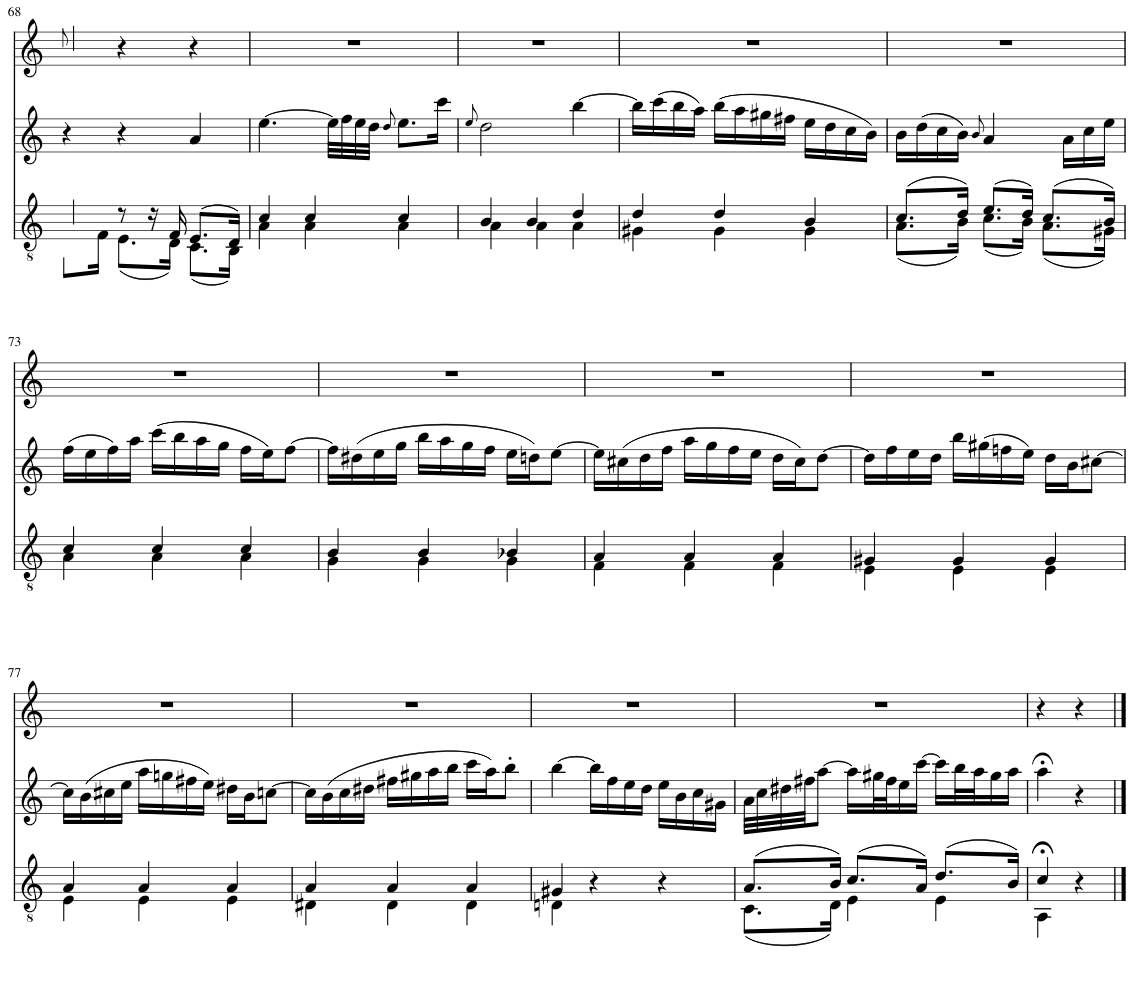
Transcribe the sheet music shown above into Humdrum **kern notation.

**kern	**kern	**kern
*part3	*part2	*part1
*staff3	*staff2	*staff1
*I"Piano	*I"P2	*I"P1
*I'Pno	*	*
!!LO:PB:g=z
*clefG2	*clefG2	*clefG2
*k[]	*k[]	*k[]
*M3/4	*M3/4	*M3/4
=68	=68	=68
.	.	8qb/
*^	*	*
4A/	8.AA\L	4r	4a/
.	16F\Jk	.	.
8r	(8.E\L	4r	4r
16r	.	.	.
16F/	16D\Jk)	.	.
(8.E/L	(8.C\L	4a/	4r
16D/Jk)	16BB\Jk)	.	.
=69	=69	=69	=69
4c/	4A\	[>4.ee\	2.r
4c/	4A\	.	.
.	.	32ee\LLL]	.
.	.	32ff\	.
.	.	32ee\	.
.	.	32dd\JJJ	.
.	.	8qdd/	.
4c/	4A\	8.ee\L	.
.	.	16ccc\Jk	.
=70	=70	=70	=70
.	.	8qee/	.
4B/	4A\	2dd\	2.r
4B/	4A\	.	.
4d/	4A\	[>4bb\	.
=71	=71	=71	=71
4d/	4G#X\	16bb\LL]	2.r
.	.	(16ccc\	.
.	.	16bb\	.
.	.	16aa\JJ)	.
4d/	4G#\	(16bb\LL	.
.	.	16aa\	.
.	.	16gg#X\	.
.	.	16ff#X\JJ	.
4B/	4G#\	16ee\LL	.
.	.	16dd\	.
.	.	16cc\	.
.	.	16b\JJ)	.
=72	=72	=72	=72
(8.c/L	(8.A\L	16b\LL	2.r
.	.	(16dd\	.
.	.	16cc\	.
16d/Jk)	16B\Jk)	16b\JJ)	.
.	.	8qb/	.
(8.e/L	(8.c\L	4a/	.
16d/Jk)	16B\Jk)	.	.
(8.c/L	(8.A\L	16ryy	.
.	.	16a\LL	.
.	.	16cc\	.
16B/Jk)	16G#X\Jk)	16ee\JJ	.
!!LO:LB:g=z
=73	=73	=73	=73
4c/	4A\	(16ff\LL	2.r
.	.	16ee\	.
.	.	16ff\)	.
.	.	16aa\JJ	.
4c/	4A\	(16ccc\LL	.
.	.	16bb\	.
.	.	16aa\	.
.	.	16gg\JJ	.
4c/	4A\	16ff\LL	.
.	.	16ee\J)	.
.	.	[>8ff\J	.
=74	=74	=74	=74
4B/	4G\	16ff\LL]	2.r
.	.	(16dd#X\	.
.	.	16ee\	.
.	.	16gg\JJ	.
4B/	4G\	16bb\LL	.
.	.	16aa\	.
.	.	16gg\	.
.	.	16ff\JJ	.
4B-X/	4G\	16ee\LL	.
.	.	16ddn\J)	.
.	.	[>8ee\J	.
=75	=75	=75	=75
4A/	4F\	16ee\LL]	2.r
.	.	(16cc#X\	.
.	.	16dd\	.
.	.	16ff\JJ	.
4A/	4F\	16aa\LL	.
.	.	16gg\	.
.	.	16ff\	.
.	.	16ee\JJ	.
4A/	4F\	16dd\LL	.
.	.	16cc#\J)	.
.	.	[>8dd\J	.
=76	=76	=76	=76
4G#X/	4E\	16dd\LL]	2.r
.	.	16ff\	.
.	.	16ee\	.
.	.	16dd\JJ	.
4G#/	4E\	16bb\LL	.
.	.	(16gg#X\	.
.	.	16ffn\	.
.	.	16ee\JJ)	.
4G#/	4E\	16dd\LL	.
.	.	16b\J	.
.	.	[>8cc#X\J	.
!!LO:LB:g=z
=77	=77	=77	=77
4A/	4E\	16cc#\LL]	2.r
.	.	(16b\	.
.	.	16cc#X\	.
.	.	16ee\JJ	.
4A/	4E\	16aa\LL	.
.	.	16ggn\	.
.	.	16ff#X\	.
.	.	16ee\JJ)	.
4A/	4E\	16dd#X\LL	.
.	.	16b\J	.
.	.	[>8ccn\J	.
=78	=78	=78	=78
4A/	4D#X\	16cc\LL]	2.r
.	.	(16b\	.
.	.	16cc\	.
.	.	16dd#X\JJ	.
4A/	4D#\	16ff#X\LL	.
.	.	16gg#X\	.
.	.	16aa\	.
.	.	16bb\JJ	.
4A/	4D#\	16ccc\LL	.
.	.	16aa\J)	.
.	.	8bb'\J	.
=79	=79	=79	=79
4G#X/	4Dn\	[>4bb\	2.r
4r	4ryy	16bb\LL]	.
.	.	16ff\	.
.	.	16ee\	.
.	.	16dd\JJ	.
4r	4ryy	16ee\LL	.
.	.	16b\	.
.	.	16cc\	.
.	.	16g#X\JJ	.
=80	=80	=80	=80
(8.A/L	(8.C\L	32a\LLL	2.r
.	.	32cc\	.
.	.	32dd#X\	.
.	.	32ff#X\JJ	.
.	.	[>8aa\J	.
16B/Jk)	16D\Jk)	.	.
(8.c/L	4E\	16aa\LL]	.
.	.	32gg#X\L	.
.	.	32ff#\J	.
.	.	16ee\	.
16A/Jk)	.	[>16ccc\JJ	.
(8.d/L	4E\	16ccc\LL]	.
.	.	32bb\L	.
.	.	32aa\J	.
.	.	16gg#\	.
16B/Jk)	.	16aa\JJ	.
=81	=81	=81	=81
4c;</	4AA;<\	4aa;<\	4r
4r	4ryy	4r	4r
*v	*v	*	*
==	==	==
*-	*-	*-
